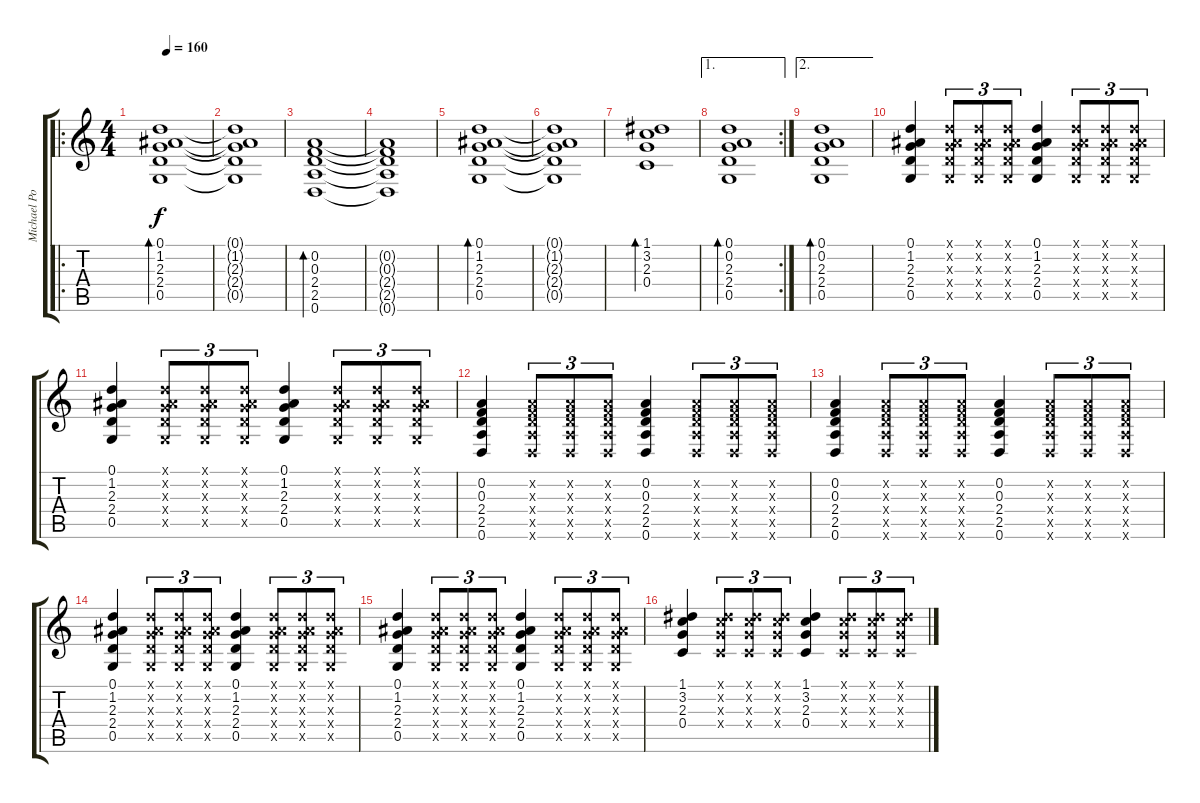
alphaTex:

\track ("Michael Poulsen Acoustic" "Michael Po") {instrument acousticguitarsteel}
\staff {score tabs}
\tuning (D4 A3 F3 C3 G2 D2) {hide}
\ro
\ts (4 4)
\tempo 160
\clef g2
\ks c
(0.1 1.2 2.3 2.4 0.5).1{bd 240 dy f} |
(0.1{t} 1.2{t} 2.3{t} 2.4{t} 0.5{t}).1 |
(0.2 0.3 2.4 2.5 0.6).1{bd 240} |
(0.2{t} 0.3{t} 2.4{t} 2.5{t} 0.6{t}).1 |
(0.1 1.2 2.3 2.4 0.5).1{bd 240} |
(0.1{t} 1.2{t} 2.3{t} 2.4{t} 0.5{t}).1 |
(1.1 3.2 2.3 0.4).1{bd 240} |
\ae 1
\rc 2
(0.1 0.2 2.3 2.4 0.5).1{bd 240} |
\ae 2
(0.1 0.2 2.3 2.4 0.5).1{bd 240} |
(0.1 1.2 2.3 2.4 0.5).4 (0.1{x} 1.2{x} 2.3{x} 2.4{x} 0.5{x}).8{tu (3 2)} (0.1{x} 1.2{x} 2.3{x} 2.4{x} 0.5{x}).8{tu (3 2)} (0.1{x} 1.2{x} 2.3{x} 2.4{x} 0.5{x}).8{tu (3 2)} (0.1 1.2 2.3 2.4 0.5).4 (0.1{x} 1.2{x} 2.3{x} 2.4{x} 0.5{x}).8{tu (3 2)} (0.1{x} 1.2{x} 2.3{x} 2.4{x} 0.5{x}).8{tu (3 2)} (0.1{x} 1.2{x} 2.3{x} 2.4{x} 0.5{x}).8{tu (3 2)} |
(0.1 1.2 2.3 2.4 0.5).4 (0.1{x} 1.2{x} 2.3{x} 2.4{x} 0.5{x}).8{tu (3 2)} (0.1{x} 1.2{x} 2.3{x} 2.4{x} 0.5{x}).8{tu (3 2)} (0.1{x} 1.2{x} 2.3{x} 2.4{x} 0.5{x}).8{tu (3 2)} (0.1 1.2 2.3 2.4 0.5).4 (0.1{x} 1.2{x} 2.3{x} 2.4{x} 0.5{x}).8{tu (3 2)} (0.1{x} 1.2{x} 2.3{x} 2.4{x} 0.5{x}).8{tu (3 2)} (0.1{x} 1.2{x} 2.3{x} 2.4{x} 0.5{x}).8{tu (3 2)} |
(0.2 0.3 2.4 2.5 0.6).4 (0.2{x} 0.3{x} 2.4{x} 2.5{x} 0.6{x}).8{tu (3 2)} (0.2{x} 0.3{x} 2.4{x} 2.5{x} 0.6{x}).8{tu (3 2)} (0.2{x} 0.3{x} 2.4{x} 2.5{x} 0.6{x}).8{tu (3 2)} (0.2 0.3 2.4 2.5 0.6).4 (0.2{x} 0.3{x} 2.4{x} 2.5{x} 0.6{x}).8{tu (3 2)} (0.2{x} 0.3{x} 2.4{x} 2.5{x} 0.6{x}).8{tu (3 2)} (0.2{x} 0.3{x} 2.4{x} 2.5{x} 0.6{x}).8{tu (3 2)} |
(0.2 0.3 2.4 2.5 0.6).4 (0.2{x} 0.3{x} 2.4{x} 2.5{x} 0.6{x}).8{tu (3 2)} (0.2{x} 0.3{x} 2.4{x} 2.5{x} 0.6{x}).8{tu (3 2)} (0.2{x} 0.3{x} 2.4{x} 2.5{x} 0.6{x}).8{tu (3 2)} (0.2 0.3 2.4 2.5 0.6).4 (0.2{x} 0.3{x} 2.4{x} 2.5{x} 0.6{x}).8{tu (3 2)} (0.2{x} 0.3{x} 2.4{x} 2.5{x} 0.6{x}).8{tu (3 2)} (0.2{x} 0.3{x} 2.4{x} 2.5{x} 0.6{x}).8{tu (3 2)} |
(0.1 1.2 2.3 2.4 0.5).4 (0.1{x} 1.2{x} 2.3{x} 2.4{x} 0.5{x}).8{tu (3 2)} (0.1{x} 1.2{x} 2.3{x} 2.4{x} 0.5{x}).8{tu (3 2)} (0.1{x} 1.2{x} 2.3{x} 2.4{x} 0.5{x}).8{tu (3 2)} (0.1 1.2 2.3 2.4 0.5).4 (0.1{x} 1.2{x} 2.3{x} 2.4{x} 0.5{x}).8{tu (3 2)} (0.1{x} 1.2{x} 2.3{x} 2.4{x} 0.5{x}).8{tu (3 2)} (0.1{x} 1.2{x} 2.3{x} 2.4{x} 0.5{x}).8{tu (3 2)} |
(0.1 1.2 2.3 2.4 0.5).4 (0.1{x} 1.2{x} 2.3{x} 2.4{x} 0.5{x}).8{tu (3 2)} (0.1{x} 1.2{x} 2.3{x} 2.4{x} 0.5{x}).8{tu (3 2)} (0.1{x} 1.2{x} 2.3{x} 2.4{x} 0.5{x}).8{tu (3 2)} (0.1 1.2 2.3 2.4 0.5).4 (0.1{x} 1.2{x} 2.3{x} 2.4{x} 0.5{x}).8{tu (3 2)} (0.1{x} 1.2{x} 2.3{x} 2.4{x} 0.5{x}).8{tu (3 2)} (0.1{x} 1.2{x} 2.3{x} 2.4{x} 0.5{x}).8{tu (3 2)} |
(1.1 3.2 2.3 0.4).4 (1.1{x} 3.2{x} 2.3{x} 0.4{x}).8{tu (3 2)} (1.1{x} 3.2{x} 2.3{x} 0.4{x}).8{tu (3 2)} (1.1{x} 3.2{x} 2.3{x} 0.4{x}).8{tu (3 2)} (1.1 3.2 2.3 0.4).4 (1.1{x} 3.2{x} 2.3{x} 0.4{x}).8{tu (3 2)} (1.1{x} 3.2{x} 2.3{x} 0.4{x}).8{tu (3 2)} (1.1{x} 3.2{x} 2.3{x} 0.4{x}).8{tu (3 2)}
